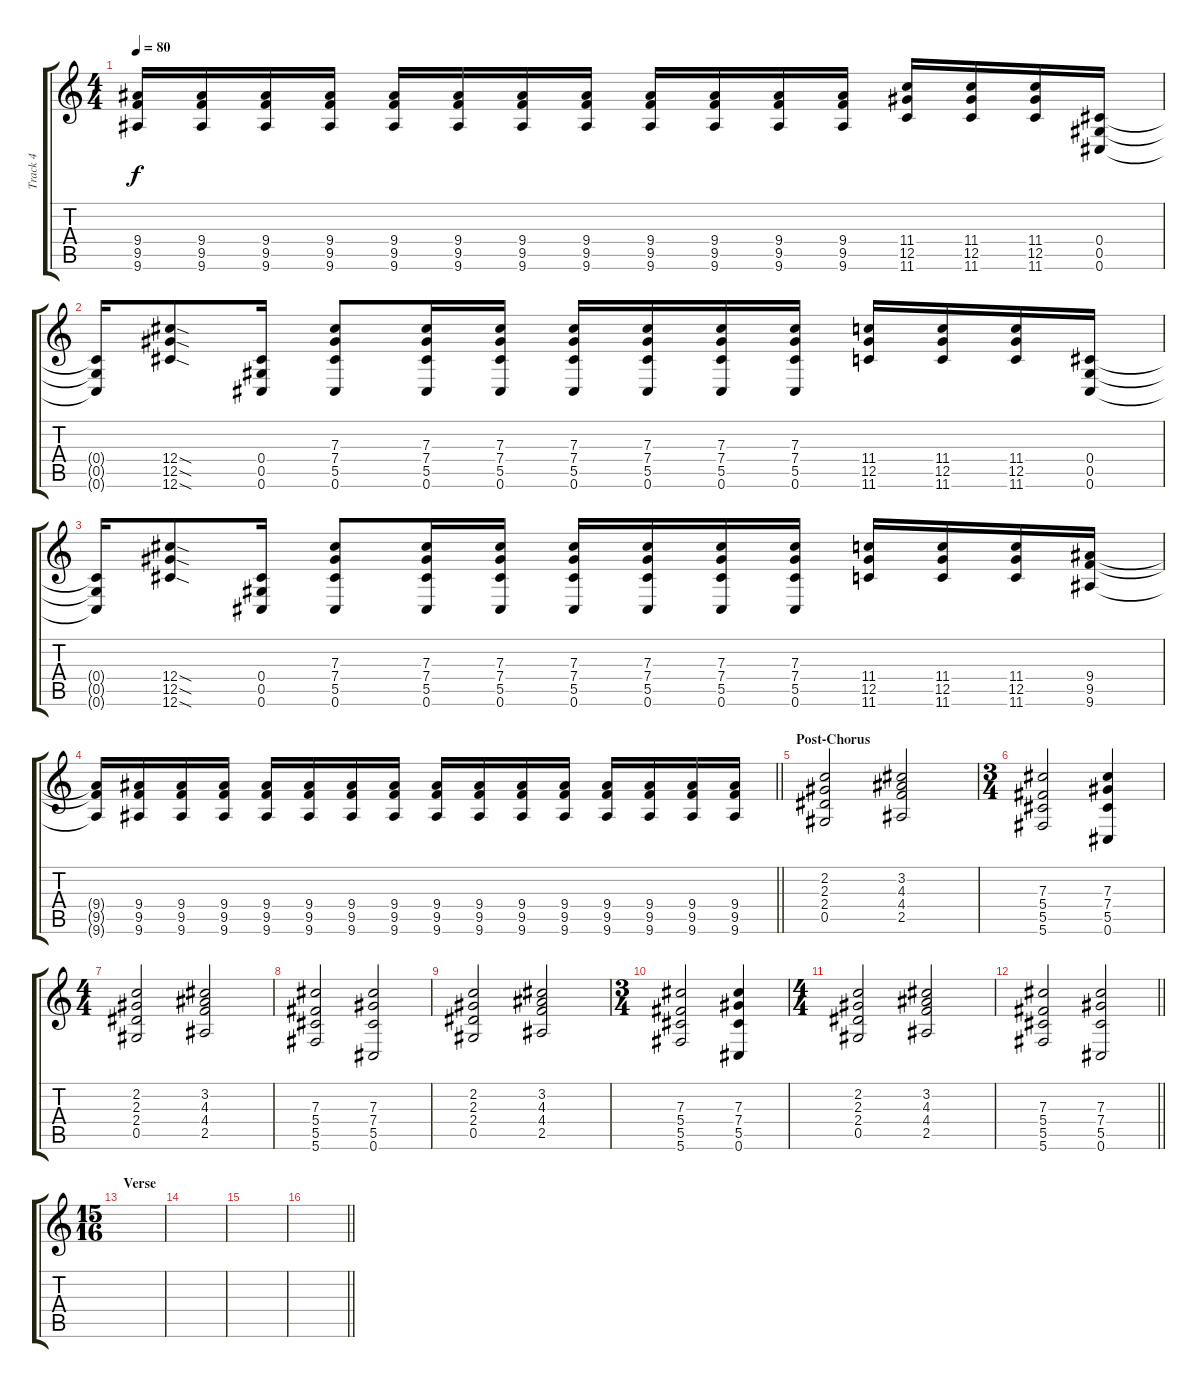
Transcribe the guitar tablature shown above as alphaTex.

\track ("Track 4" "Track 4") {instrument distortionguitar}
\staff {score tabs}
\tuning (Eb4 Bb3 Gb3 Db3 Ab2 Db2) {hide}
\ts (4 4)
\tempo 80
\clef g2
\ks c
(9.4{t} 9.5{t} 9.6{t}).16{dy f} (9.4 9.5 9.6).16 (9.4 9.5 9.6).16 (9.4 9.5 9.6).16 (9.4 9.5 9.6).16 (9.4 9.5 9.6).16 (9.4 9.5 9.6).16 (9.4 9.5 9.6).16 (9.4 9.5 9.6).16 (9.4 9.5 9.6).16 (9.4 9.5 9.6).16 (9.4 9.5 9.6).16 (11.4 12.5 11.6).16 (11.4 12.5 11.6).16 (11.4 12.5 11.6).16 (0.4 0.5 0.6).16 |
(0.4{t} 0.5{t} 0.6{t}).16 (12.4{sod} 12.5{sod} 12.6{sod}).8 (0.4 0.5 0.6).16 (7.3 7.4 5.5 0.6).8 (7.3 7.4 5.5 0.6).16 (7.3 7.4 5.5 0.6).16 (7.3 7.4 5.5 0.6).16 (7.3 7.4 5.5 0.6).16 (7.3 7.4 5.5 0.6).16 (7.3 7.4 5.5 0.6).16 (11.4 12.5 11.6).16 (11.4 12.5 11.6).16 (11.4 12.5 11.6).16 (0.4 0.5 0.6).16 |
(0.4{t} 0.5{t} 0.6{t}).16 (12.4{sod} 12.5{sod} 12.6{sod}).8 (0.4 0.5 0.6).16 (7.3 7.4 5.5 0.6).8 (7.3 7.4 5.5 0.6).16 (7.3 7.4 5.5 0.6).16 (7.3 7.4 5.5 0.6).16 (7.3 7.4 5.5 0.6).16 (7.3 7.4 5.5 0.6).16 (7.3 7.4 5.5 0.6).16 (11.4 12.5 11.6).16 (11.4 12.5 11.6).16 (11.4 12.5 11.6).16 (9.4 9.5 9.6).16 |
\barLineRight lightlight
(9.4{t} 9.5{t} 9.6{t}).16 (9.4 9.5 9.6).16 (9.4 9.5 9.6).16 (9.4 9.5 9.6).16 (9.4 9.5 9.6).16 (9.4 9.5 9.6).16 (9.4 9.5 9.6).16 (9.4 9.5 9.6).16 (9.4 9.5 9.6).16 (9.4 9.5 9.6).16 (9.4 9.5 9.6).16 (9.4 9.5 9.6).16 (9.4 9.5 9.6).16 (9.4 9.5 9.6).16 (9.4 9.5 9.6).16 (9.4 9.5 9.6).16 |
\section ("" "Post-Chorus")
(2.2 2.3 2.4 0.5).2 (3.2 4.3 4.4 2.5).2 |
\ts (3 4)
(7.3 5.4 5.5 5.6).2 (7.3 7.4 5.5 0.6).4 |
\ts (4 4)
(2.2 2.3 2.4 0.5).2 (3.2 4.3 4.4 2.5).2 |
(7.3 5.4 5.5 5.6).2 (7.3 7.4 5.5 0.6).2 |
(2.2 2.3 2.4 0.5).2 (3.2 4.3 4.4 2.5).2 |
\ts (3 4)
(7.3 5.4 5.5 5.6).2 (7.3 7.4 5.5 0.6).4 |
\ts (4 4)
(2.2 2.3 2.4 0.5).2 (3.2 4.3 4.4 2.5).2 |
\barLineRight lightlight
(7.3 5.4 5.5 5.6).2 (7.3 7.4 5.5 0.6).2 |
\ts (15 16)
\section ("" "Verse")
|
|
|
\barLineRight lightlight
